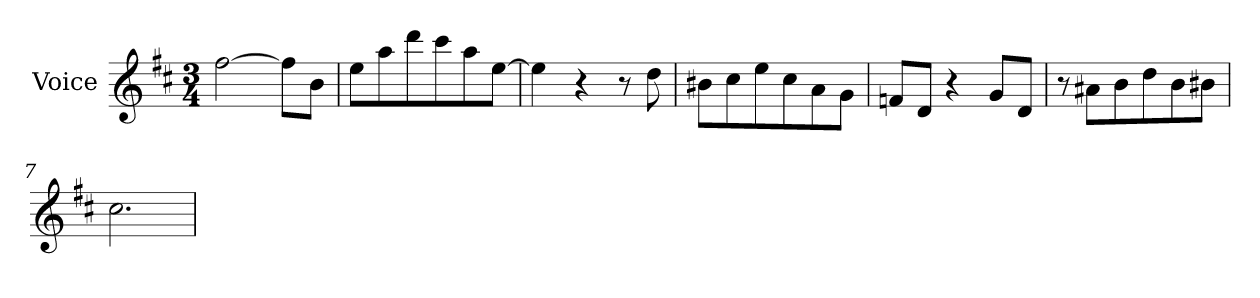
**kern
*part1
*staff1
*I"Voice
*I'Voice
*clefG2
*k[f#c#]
*M3/4
=1
[>2ff#\
8ff#\L]
8b\J
=2
8ee\L
8aa\
8ddd\
8ccc#\
8aa\
[>8ee\J
=3
4ee\]
4r
8r
8dd\
=4
8b#X\L
8cc#\
8ee\
8cc#\
8a\
8g\J
=5
8fn/L
8d/J
4r
8g/L
8d/J
=6
8r
8a#X\L
8b\
8dd\
8b\
8b#X\J
=7
2.cc#\
=
*-
